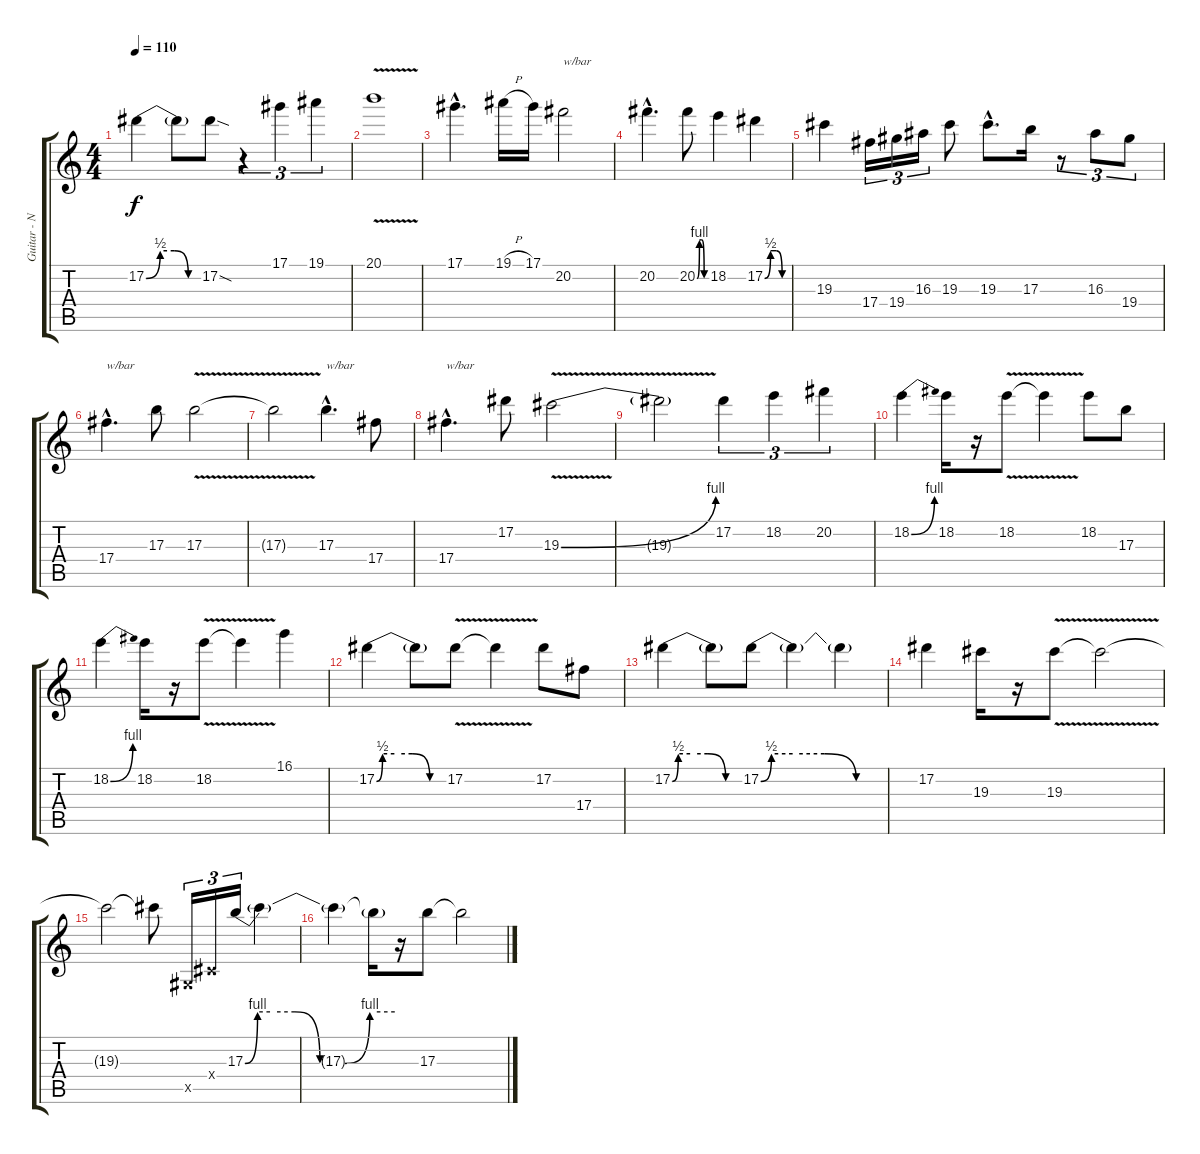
\track ("Guitar - Nuno" "Guitar - N") {instrument distortionguitar}
\staff {score tabs}
\tuning (Eb4 Bb3 Gb3 Db3 Ab2 Eb2) {hide}
\ts (4 4)
\tempo 110
\clef g2
\ks c
17.2{be (custom 0 0 15 2 30 2 45 0 60 0)}.4{dy f} 17.2{t}.8 17.2{sod}.8 r.4{tu (3 2)} 17.1.4{tu (3 2)} 19.1.4{tu (3 2)} |
20.1{v}.1 |
17.1{hac}.4{d} 19.1{h}.16 17.1.16 20.2.2{txt "w/bar"} |
20.2{hac}.4{d} 20.2{be (custom 0 0 15 4 30 4 45 0 60 0)}.8 18.2.4 17.2{be (custom 0 0 15 2 30 2 45 0 60 0)}.4 |
19.3.4 17.4.16{tu (3 2)} 19.4.16{tu (3 2)} 16.3.16{tu (3 2)} 19.3.8 19.3{hac}.8{d} 17.3.16 r.8{tu (3 2)} 16.3.8{tu (3 2)} 19.4.8{tu (3 2)} |
17.4{hac}.4{d txt "w/bar"} 17.3.8 17.3{v}.2 |
17.3{t}.2 17.3{hac}.4{d txt "w/bar"} 17.4.8 |
17.4{hac}.4{d txt "w/bar"} 17.2.8 19.3{be (bend 0 0 60 4) v}.2 |
19.3{t}.2 17.2.4{tu (3 2)} 18.2.4{tu (3 2)} 20.2.4{tu (3 2)} |
18.2{be (bend 0 0 60 4)}.4 18.2.16 r.16 18.2{v}.8 18.2{t}.4 18.2.8 17.3.8 |
18.2{be (bend 0 0 60 4)}.4 18.2.16 r.16 18.2{v}.8 18.2{t}.4 16.1.4 |
17.2{be (custom 0 0 5 2 15 2 30 2 45 0 60 0)}.4 17.2{t}.8 17.2{v}.8 17.2{t}.4 17.2.8 17.4.8 |
17.2{be (custom 0 0 5 2 15 2 30 2 45 0 60 0)}.4 17.2{t}.8 17.2{be (custom 0 0 5 2 15 2 30 2 45 0 60 0)}.8 17.2{t}.4 17.2{t}.4 |
17.2.4 19.3.16 r.16 19.3{v}.8 19.3{t}.2 |
19.3{t}.2 19.3{t}.8 0.5{x}.16{tu (3 2)} 0.4{x}.16{tu (3 2)} 17.3{be (custom 0 0 5 4 10 4 20 4 30 0 40 0 50 4 60 4)}.16{tu (3 2)} 17.3{t}.4 |
17.3{t}.4 17.3{t}.16 r.16 17.3.8 17.3{t}.2
